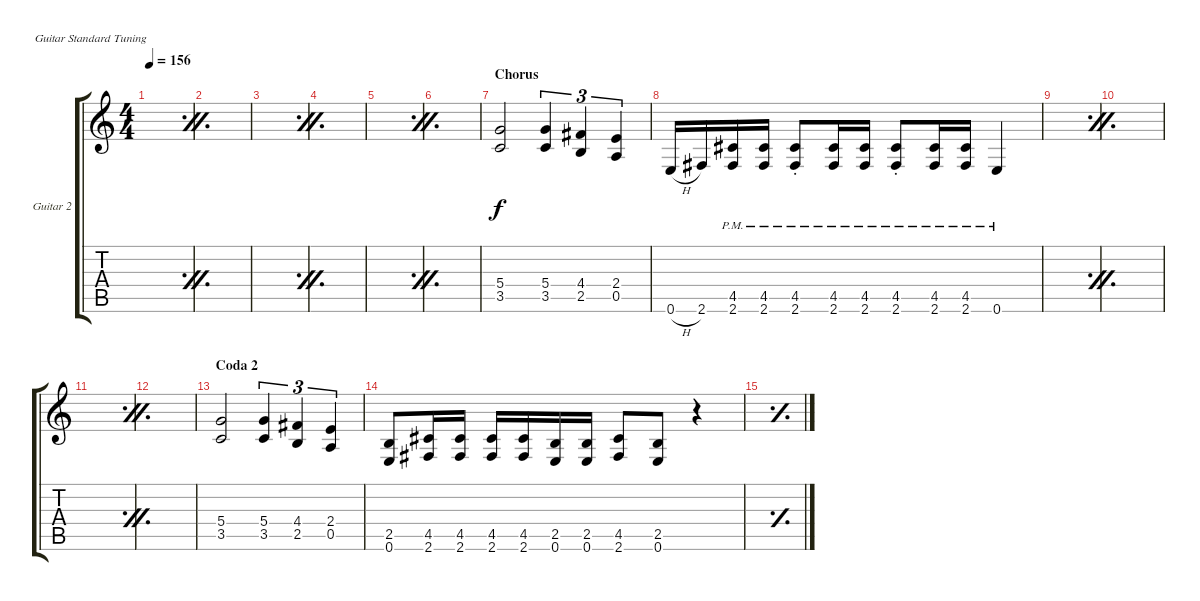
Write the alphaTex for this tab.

\bracketExtendMode groupsimilarinstruments
\firstSystemTrackNameOrientation horizontal
\otherSystemsTrackNameOrientation horizontal
\track ("Guitar 2" "Guitar 2") {instrument overdrivenguitar}
\staff {score tabs}
\tuning (E4 B3 G3 D3 A2 E2)
\ts (4 4)
\tempo 156
\clef g2
\simile firstofdouble
\ks c
|
\simile secondofdouble
|
\simile firstofdouble
|
\simile secondofdouble
|
\simile firstofdouble
|
\simile secondofdouble
|
\section ("" "Chorus")
(5.4 3.5).2 (5.4 3.5).4{tu (3 2)} (4.4 2.5).4{tu (3 2)} (2.4 0.5).4{tu (3 2)} |
0.6{h}.16 2.6.16 (4.5{pm} 2.6{pm}).16 (4.5{pm} 2.6{pm}).16 (4.5{pm st} 2.6{pm st}).8 (4.5{pm} 2.6{pm}).16 (4.5{pm} 2.6{pm}).16 (4.5{pm st} 2.6{pm st}).8 (4.5{pm} 2.6{pm}).16 (4.5{pm} 2.6{pm}).16 0.6{pm}.4 |
\simile firstofdouble
|
\simile secondofdouble
|
\simile firstofdouble
|
\simile secondofdouble
|
\section ("" "Coda 2")
\simile none
(5.4 3.5).2 (5.4 3.5).4{tu (3 2)} (4.4 2.5).4{tu (3 2)} (2.4 0.5).4{tu (3 2)} |
(2.5 0.6).8 (4.5 2.6).16 (4.5 2.6).16 (4.5 2.6).16 (4.5 2.6).16 (2.5 0.6).16 (2.5 0.6).16 (4.5 2.6).8 (2.5 0.6).8 r.4 |
\simile simple
